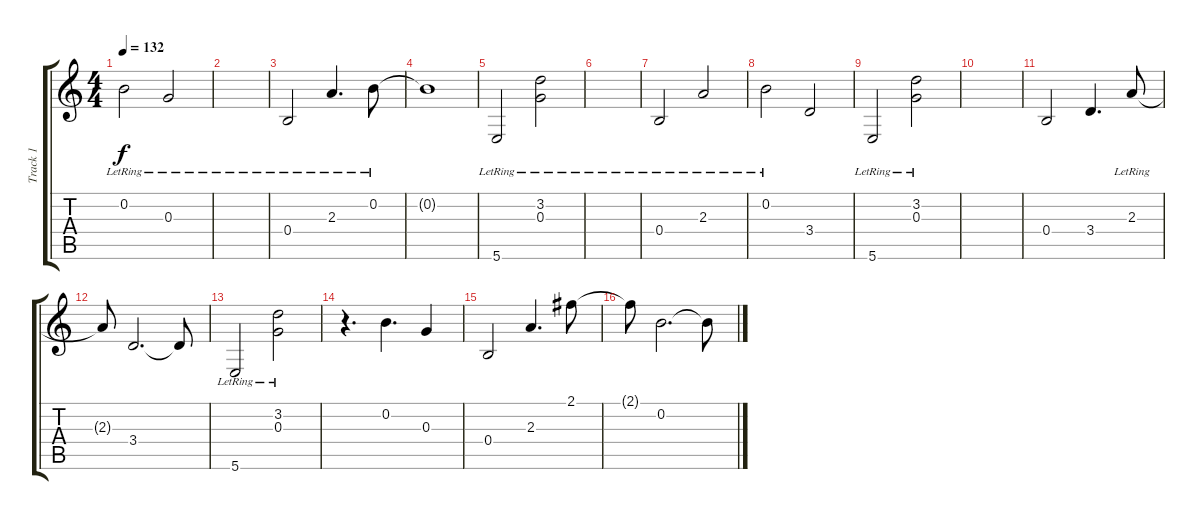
\track ("Track 1" "Track 1") {instrument electricguitarjazz}
\staff {score tabs}
\tuning (E4 B3 G3 B2 Gb2 B1) {hide}
\ts (4 4)
\tempo 132
\clef g2
\ks c
0.2{lr}.2{dy f} 0.3{lr}.2 |
|
0.4{lr}.2 2.3{lr}.4{d} 0.2{lr}.8 |
0.2{t}.1 |
5.6{lr}.2 (3.2{lr} 0.3{lr}).2 |
|
0.4{lr}.2 2.3{lr}.2 |
0.2{lr}.2 3.4.2 |
5.6{lr}.2 (3.2{lr} 0.3{lr}).2 |
|
0.4.2 3.4.4{d} 2.3{lr}.8 |
2.3{t}.8 3.4.2{d} 3.4{t}.8 |
5.6{lr}.2 (3.2{lr} 0.3{lr}).2 |
r.4{d} 0.2.4{d} 0.3.4 |
0.4.2 2.3.4{d} 2.1.8 |
2.1{t}.8 0.2.2{d} 0.2{t}.8
